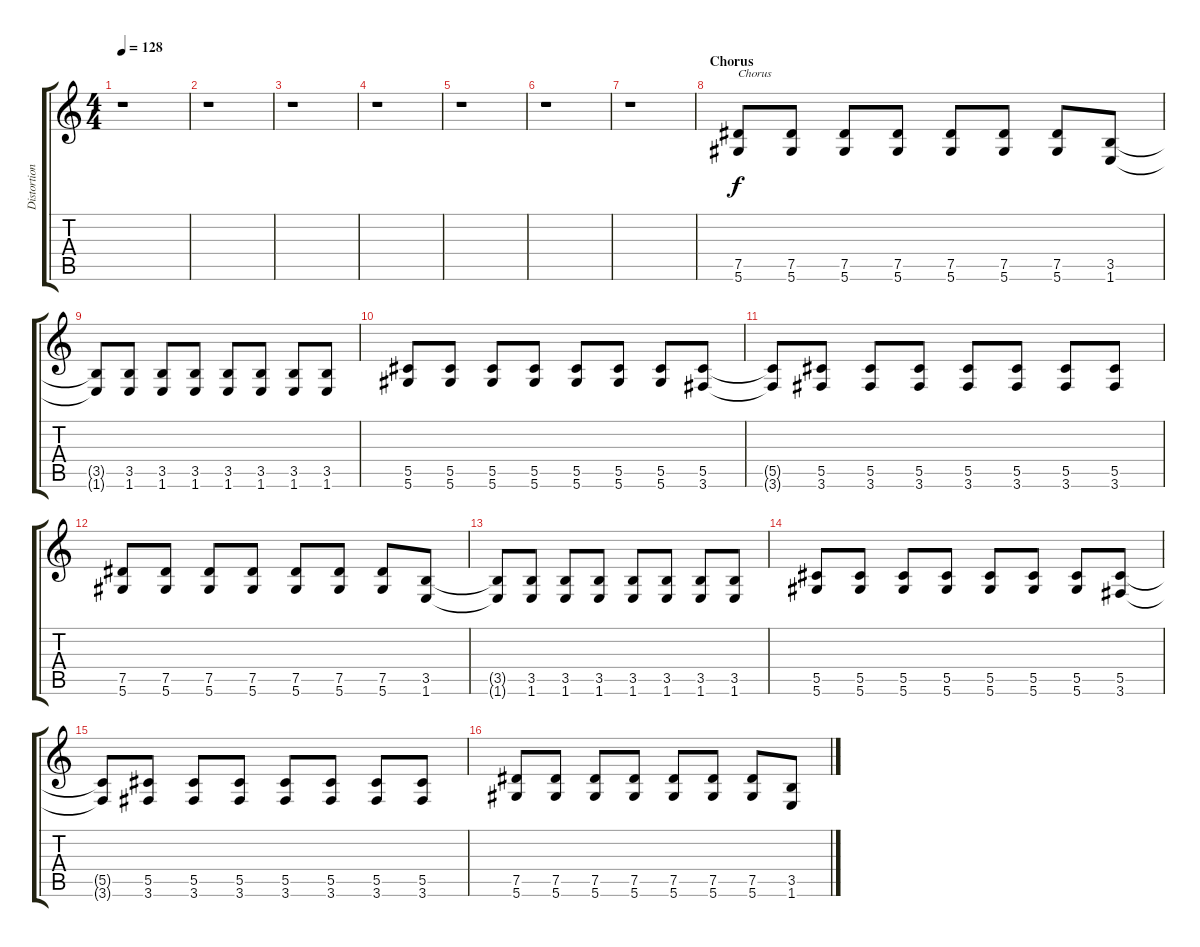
\track ("Distortion Guitar" "Distortion") {instrument distortionguitar}
\staff {score tabs}
\tuning (Eb4 Bb3 Gb3 Db3 Ab2 Eb2) {hide}
\ts (4 4)
\tempo 128
\clef g2
\ks c
r.1{dy f} |
r.1 |
r.1 |
r.1 |
r.1 |
r.1 |
r.1 |
\section ("" "Chorus")
(7.5 5.6).8{txt "Chorus"} (7.5 5.6).8 (7.5 5.6).8 (7.5 5.6).8 (7.5 5.6).8 (7.5 5.6).8 (7.5 5.6).8 (3.5 1.6).8 |
(3.5{t} 1.6{t}).8 (3.5 1.6).8 (3.5 1.6).8 (3.5 1.6).8 (3.5 1.6).8 (3.5 1.6).8 (3.5 1.6).8 (3.5 1.6).8 |
(5.5 5.6).8 (5.5 5.6).8 (5.5 5.6).8 (5.5 5.6).8 (5.5 5.6).8 (5.5 5.6).8 (5.5 5.6).8 (5.5 3.6).8 |
(5.5{t} 3.6{t}).8 (5.5 3.6).8 (5.5 3.6).8 (5.5 3.6).8 (5.5 3.6).8 (5.5 3.6).8 (5.5 3.6).8 (5.5 3.6).8 |
(7.5 5.6).8 (7.5 5.6).8 (7.5 5.6).8 (7.5 5.6).8 (7.5 5.6).8 (7.5 5.6).8 (7.5 5.6).8 (3.5 1.6).8 |
(3.5{t} 1.6{t}).8 (3.5 1.6).8 (3.5 1.6).8 (3.5 1.6).8 (3.5 1.6).8 (3.5 1.6).8 (3.5 1.6).8 (3.5 1.6).8 |
(5.5 5.6).8 (5.5 5.6).8 (5.5 5.6).8 (5.5 5.6).8 (5.5 5.6).8 (5.5 5.6).8 (5.5 5.6).8 (5.5 3.6).8 |
(5.5{t} 3.6{t}).8 (5.5 3.6).8 (5.5 3.6).8 (5.5 3.6).8 (5.5 3.6).8 (5.5 3.6).8 (5.5 3.6).8 (5.5 3.6).8 |
(7.5 5.6).8 (7.5 5.6).8 (7.5 5.6).8 (7.5 5.6).8 (7.5 5.6).8 (7.5 5.6).8 (7.5 5.6).8 (3.5 1.6).8
